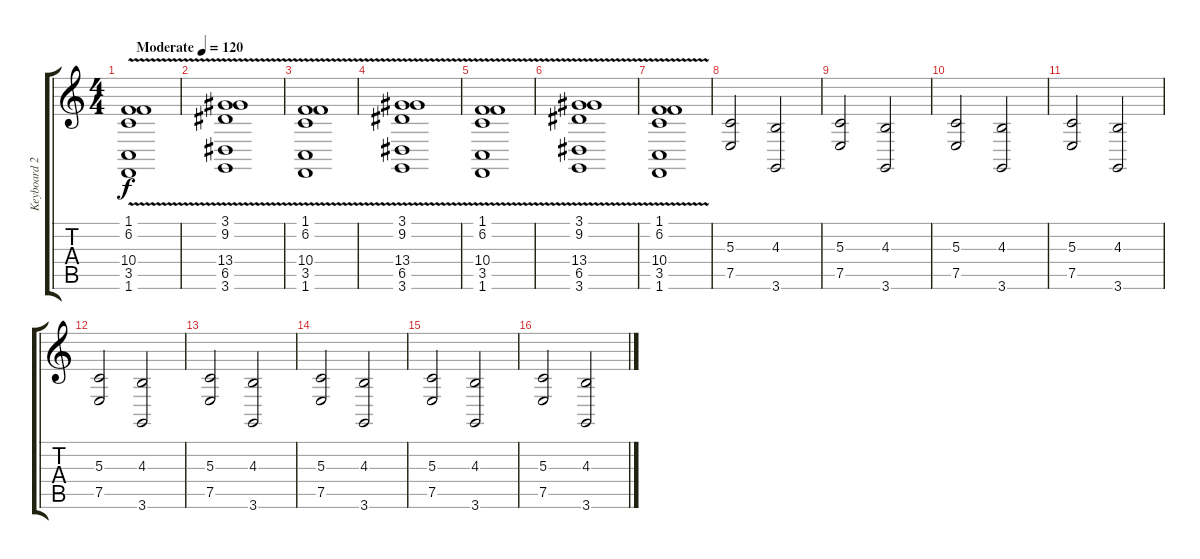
\track ("Keyboard 2" "Keyboard 2") {instrument lead2sawtooth}
\staff {score tabs}
\tuning (E4 B3 G3 D3 A2 E2) {hide}
\ts (4 4)
\tempo (120 "Moderate")
\clef g2
\ks c
(1.1 6.2 10.4 3.5 1.6{v}).1{dy f instrument lead2sawtooth} |
(3.1 9.2 13.4 6.5 3.6{v}).1 |
(1.1 6.2 10.4 3.5 1.6{v}).1 |
(3.1 9.2 13.4 6.5 3.6{v}).1 |
(1.1 6.2 10.4 3.5 1.6{v}).1 |
(3.1 9.2 13.4 6.5 3.6{v}).1 |
(1.1 6.2 10.4 3.5 1.6{v}).1 |
(5.3 7.5).2 (4.3 3.6).2 |
(5.3 7.5).2 (4.3 3.6).2 |
(5.3 7.5).2 (4.3 3.6).2 |
(5.3 7.5).2 (4.3 3.6).2 |
(5.3 7.5).2 (4.3 3.6).2 |
(5.3 7.5).2 (4.3 3.6).2 |
(5.3 7.5).2 (4.3 3.6).2 |
(5.3 7.5).2 (4.3 3.6).2 |
(5.3 7.5).2 (4.3 3.6).2
